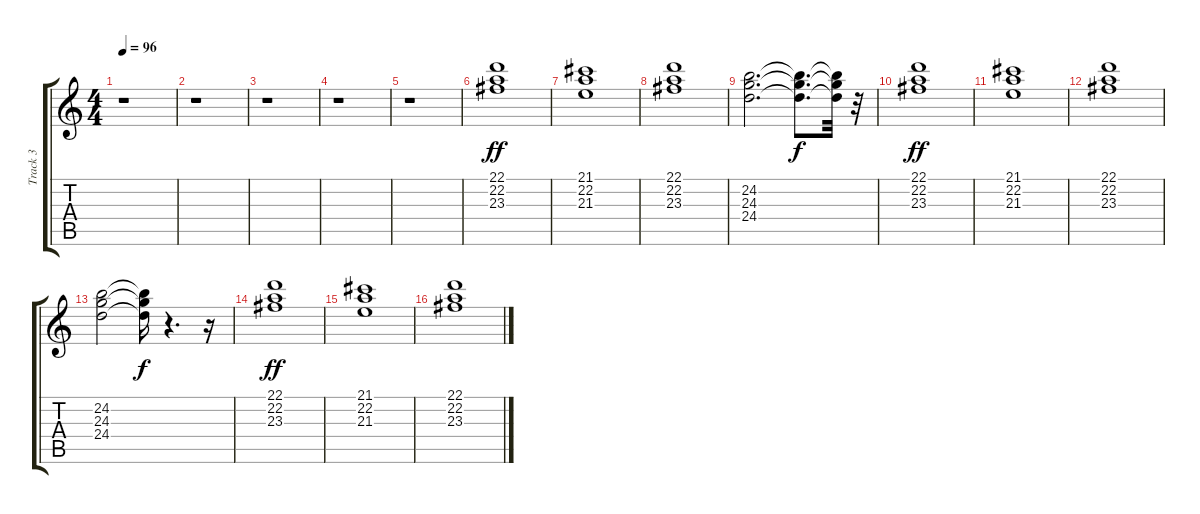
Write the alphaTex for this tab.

\track ("Track 3" "Track 3") {instrument drawbarorgan}
\staff {score tabs}
\tuning (E4 B3 G3 D3 A2 E2) {hide}
\ts (4 4)
\tempo 96
\clef g2
\ks c
r.1{dy f} |
r.1 |
r.1 |
r.1 |
r.1 |
(22.1 22.2 23.3).1{dy ff} |
(21.1 22.2 21.3).1 |
(22.1 22.2 23.3).1 |
(24.2 24.3 24.4).2{d} (24.2{t} 24.3{t} 24.4{t}).8{d dy f} (24.2{t} 24.3{t} 24.4{t}).32 r.32 |
(22.1 22.2 23.3).1{dy ff} |
(21.1 22.2 21.3).1 |
(22.1 22.2 23.3).1 |
(24.2 24.3 24.4).2 (24.2{t} 24.3{t} 24.4{t}).16{dy f} r.4{d} r.16 |
(22.1 22.2 23.3).1{dy ff} |
(21.1 22.2 21.3).1 |
(22.1 22.2 23.3).1
